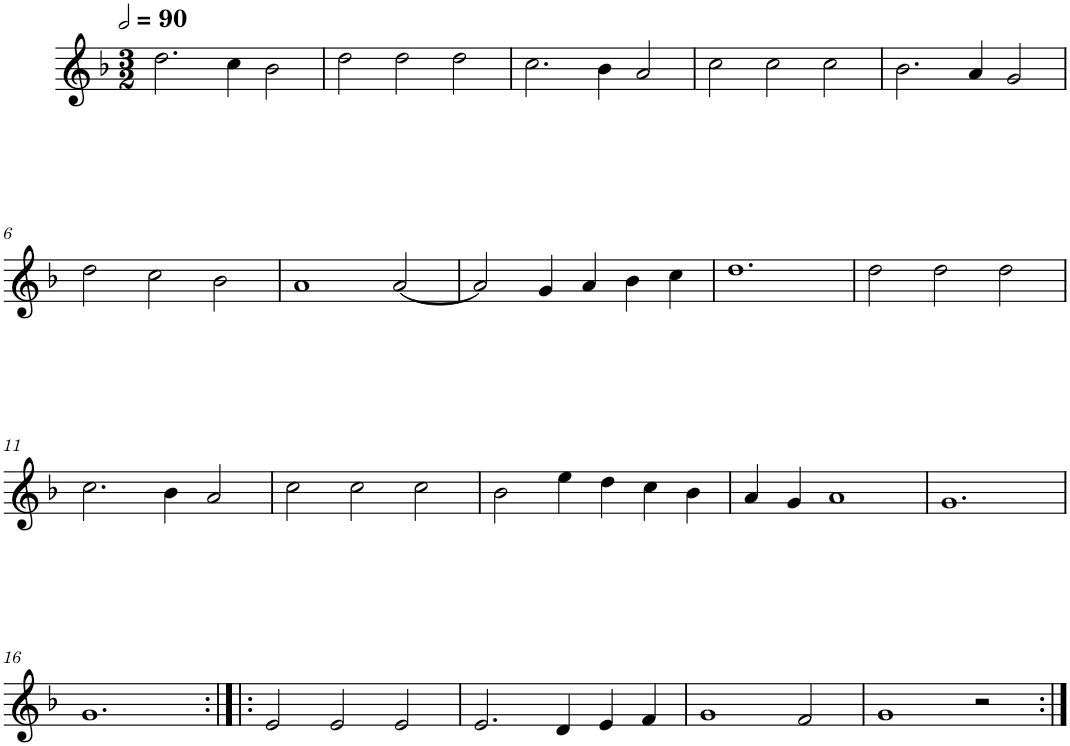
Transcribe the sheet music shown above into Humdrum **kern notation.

**kern
*part1
*staff1
*I"Cinq parties
*clefG2
*k[b-]
*M3/2
*MM180
=1
2.dd\
4cc\
2b-\
=2
2dd\
2dd\
2dd\
=3
2.cc\
4b-\
2a/
=4
2cc\
2cc\
2cc\
=5
2.b-\
4a/
2g/
!!LO:LB:g=z
=6
2dd\
2cc\
2b-\
=7
1a
[2a/
=8
2a/]
4g/
4a/
4b-\
4cc\
=9
1.dd
=10
2dd\
2dd\
2dd\
!!LO:LB:g=z
=11
2.cc\
4b-\
2a/
=12
2cc\
2cc\
2cc\
=13
2b-\
4ee\
4dd\
4cc\
4b-\
=14
4a/
4g/
1a
=15
1.g
!!LO:LB:g=z
=16
1.g
=17:|!|:
2e/
2e/
2e/
=18
2.e/
4d/
4e/
4f/
=19
1g
2f/
=20
1g
2r
=:|!
*-
